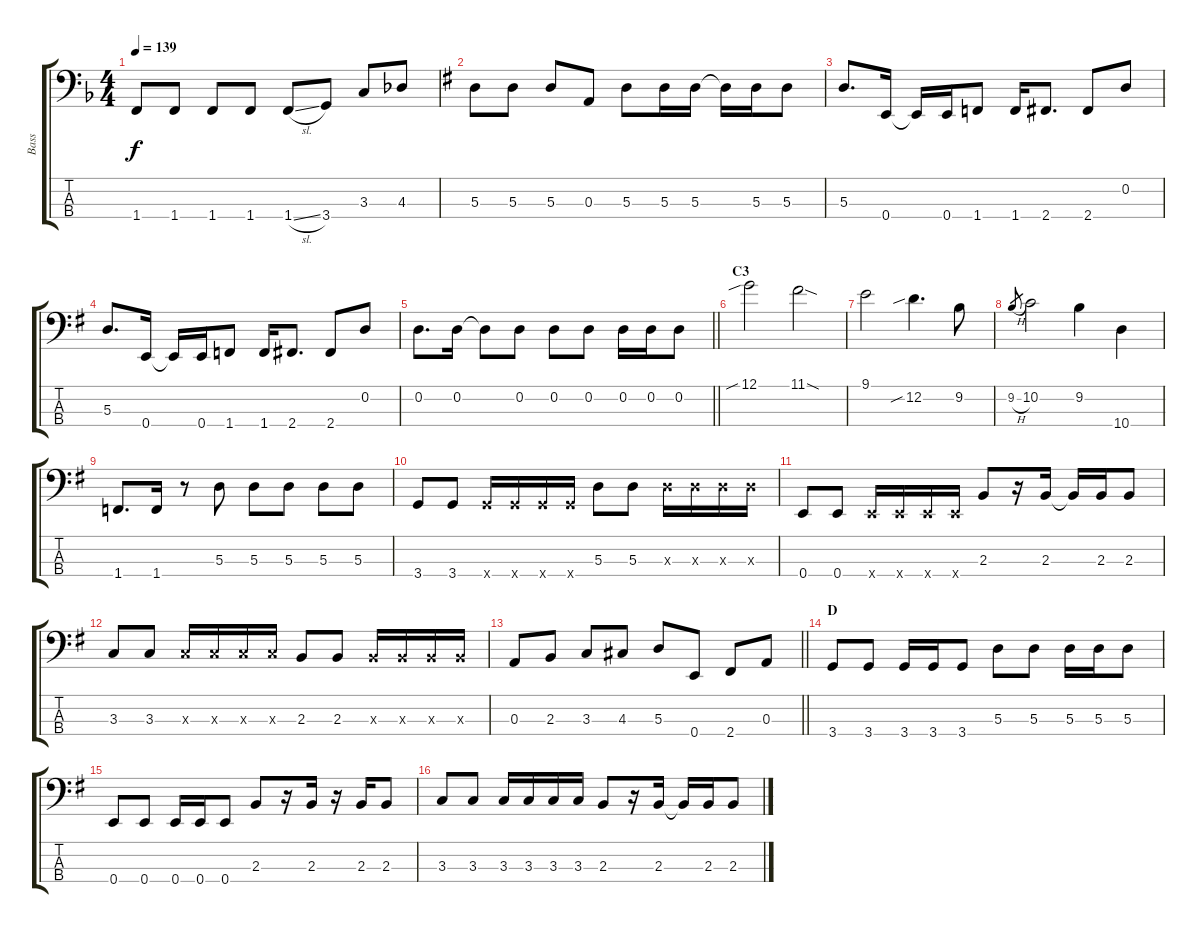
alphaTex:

\track ("Bass" "Bass") {instrument electricbasspick}
\staff {score tabs}
\tuning (G2 D2 A1 E1) {hide}
\ts (4 4)
\tempo 139
\clef f4
\ks f
1.4.8{dy f} 1.4.8 1.4.8 1.4.8 1.4{sl}.8 3.4.8 3.3.8 4.3.8 |
\ks g
5.3.8 5.3.8 5.3.8 0.3.8 5.3.8 5.3.16 5.3.16 5.3{t}.16 5.3.16 5.3.8 |
5.3.8{d} 0.4.16 0.4{t}.16 0.4.16 1.4.8 1.4.16 2.4.8{d} 2.4.8 0.2.8 |
5.3.8{d} 0.4.16 0.4{t}.16 0.4.16 1.4.8 1.4.16 2.4.8{d} 2.4.8 0.2.8 |
\barLineRight lightlight
0.2.8{d} 0.2.16 0.2{t}.8 0.2.8 0.2.8 0.2.8 0.2.16 0.2.16 0.2.8 |
\section ("" "C3")
12.1{sib}.2 11.1{sod}.2 |
9.1.2 12.2{sib}.4{d} 9.2.8 |
9.2{h}.8{gr} 10.2.2 9.2.4 10.4.4 |
1.4.8{d} 1.4.16 r.8 5.3.8 5.3.8 5.3.8 5.3.8 5.3.8 |
3.4.8 3.4.8 3.4{x}.16 3.4{x}.16 3.4{x}.16 3.4{x}.16 5.3.8 5.3.8 5.3{x}.16 5.3{x}.16 5.3{x}.16 5.3{x}.16 |
0.4.8 0.4.8 0.4{x}.16 0.4{x}.16 0.4{x}.16 0.4{x}.16 2.3.8 r.16 2.3.16 2.3{t}.16 2.3.16 2.3.8 |
3.3.8 3.3.8 3.3{x}.16 3.3{x}.16 3.3{x}.16 3.3{x}.16 2.3.8 2.3.8 2.3{x}.16 2.3{x}.16 2.3{x}.16 2.3{x}.16 |
\barLineRight lightlight
0.3.8 2.3.8 3.3.8 4.3.8 5.3.8 0.4.8 2.4.8 0.3.8 |
\section ("" "D")
3.4.8 3.4.8 3.4.16 3.4.16 3.4.8 5.3.8 5.3.8 5.3.16 5.3.16 5.3.8 |
0.4.8 0.4.8 0.4.16 0.4.16 0.4.8 2.3.8 r.16 2.3.16 r.16 2.3.16 2.3.8 |
3.3.8 3.3.8 3.3.16 3.3.16 3.3.16 3.3.16 2.3.8 r.16 2.3.16 2.3{t}.16 2.3.16 2.3.8
